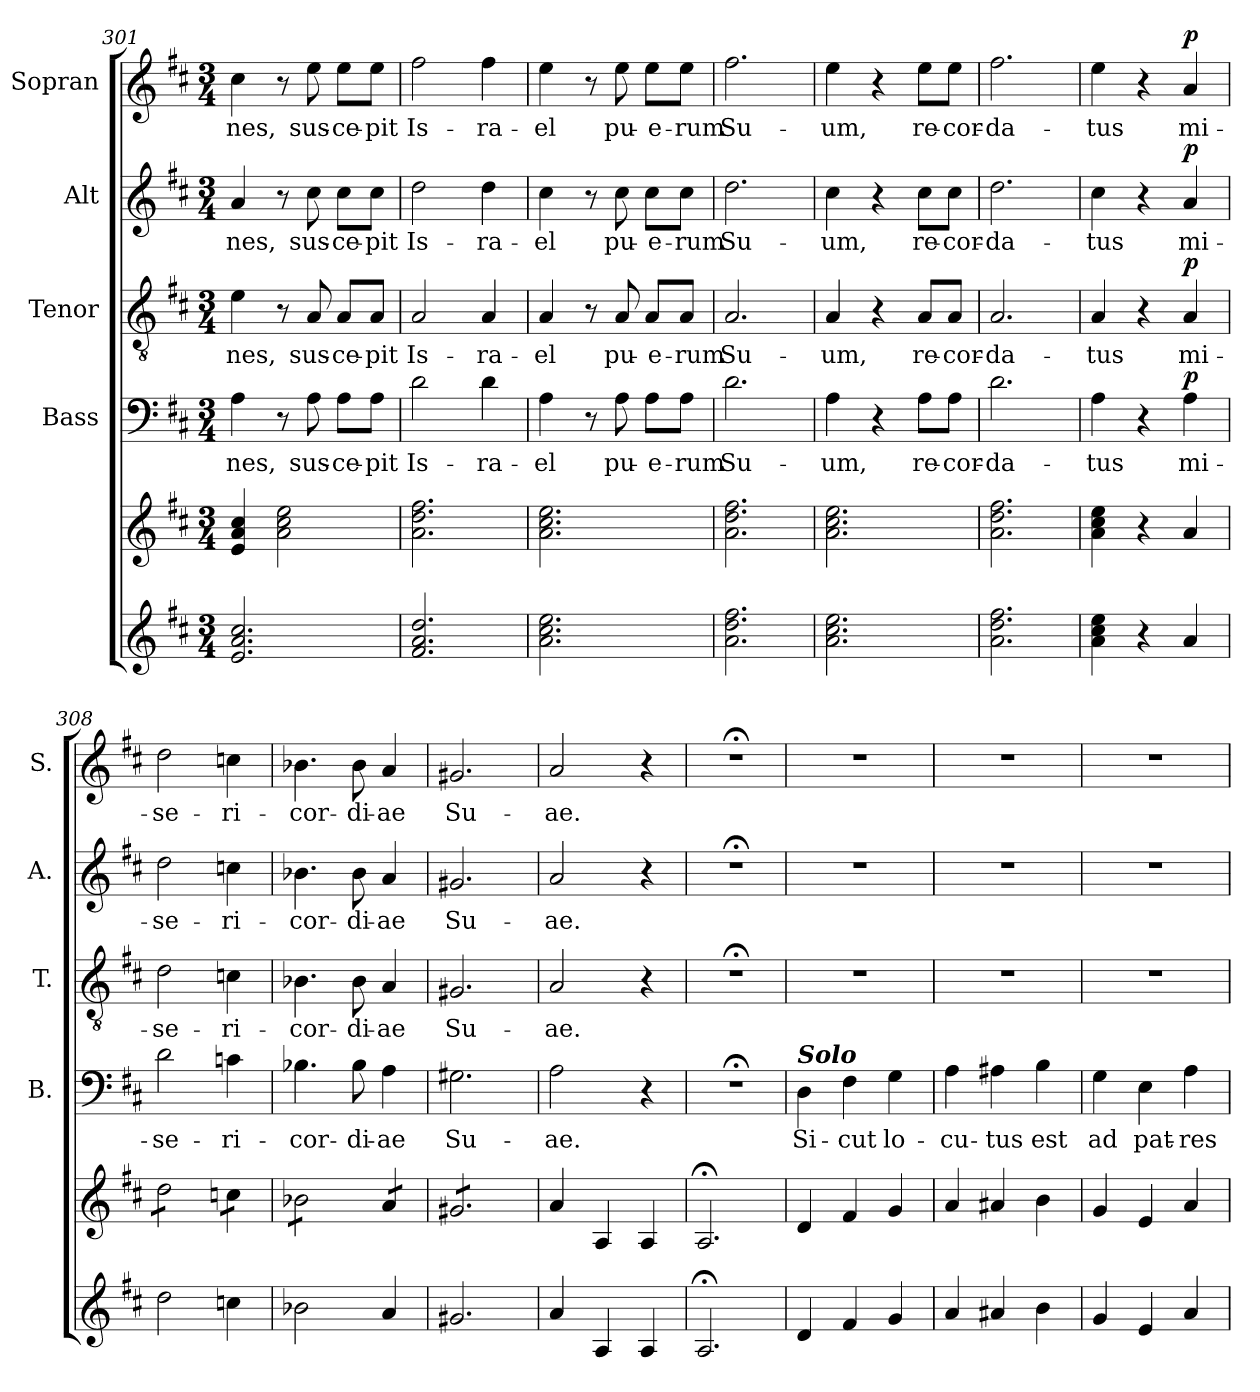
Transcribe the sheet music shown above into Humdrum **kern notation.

**kern	**kern	**kern	**text	**dynam	**kern	**text	**dynam	**kern	**text	**dynam	**kern	**text	**dynam
*part6	*part5	*part4	*part4	*part4	*part3	*part3	*part3	*part2	*part2	*part2	*part1	*part1	*part1
*staff6	*staff5	*staff4	*staff4	*staff4	*staff3	*staff3	*staff3	*staff2	*staff2	*staff2	*staff1	*staff1	*staff1
*	*	*I"Bass	*	*	*I"Tenor	*	*	*I"Alt	*	*	*I"Sopran	*	*
*	*	*I'B.	*	*	*I'T.	*	*	*I'A.	*	*	*I'S.	*	*
!!LO:PB:g=z
*clefG2	*clefG2	*clefF4	*	*	*clefGv2	*	*	*clefG2	*	*	*clefG2	*	*
*k[f#c#]	*k[f#c#]	*k[f#c#]	*	*	*k[f#c#]	*	*	*k[f#c#]	*	*	*k[f#c#]	*	*
*D:	*D:	*D:	*	*	*D:	*	*	*D:	*	*	*D:	*	*
*M3/4	*M3/4	*M3/4	*	*	*M3/4	*	*	*M3/4	*	*	*M3/4	*	*
=301	=301	=301	=301	=301	=301	=301	=301	=301	=301	=301	=301	=301	=301
!	!	!	!LO:LY:b	!	!	!LO:LY:b	!	!	!LO:LY:b	!	!	!LO:LY:b	!
2.e/ 2.a/ 2.cc#/	4e/ 4a/ 4cc#/	4A\	-nes,	.	4e\	-nes,	.	4a/	-nes,	.	4cc#\	-nes,	.
.	2a\ 2cc#\ 2ee\	8r	.	.	8r	.	.	8r	.	.	8r	.	.
!	!	!	!LO:LY:b	!	!	!LO:LY:b	!	!	!LO:LY:b	!	!	!LO:LY:b	!
.	.	8A\	sus-	.	8A/	sus-	.	8cc#\	sus-	.	8ee\	sus-	.
!	!	!	!LO:LY:b	!	!	!LO:LY:b	!	!	!LO:LY:b	!	!	!LO:LY:b	!
.	.	8A\L	-ce-	.	8A/L	-ce-	.	8cc#\L	-ce-	.	8ee\L	-ce-	.
!	!	!	!LO:LY:b	!	!	!LO:LY:b	!	!	!LO:LY:b	!	!	!LO:LY:b	!
.	.	8A\J	-pit	.	8A/J	-pit	.	8cc#\J	-pit	.	8ee\J	-pit	.
=302	=302	=302	=302	=302	=302	=302	=302	=302	=302	=302	=302	=302	=302
!	!	!	!LO:LY:b	!	!	!LO:LY:b	!	!	!LO:LY:b	!	!	!LO:LY:b	!
2.f#/ 2.a/ 2.dd/	2.a\ 2.dd\ 2.ff#\	2d\	Is-	.	2A/	Is-	.	2dd\	Is-	.	2ff#\	Is-	.
!	!	!	!LO:LY:b	!	!	!LO:LY:b	!	!	!LO:LY:b	!	!	!LO:LY:b	!
.	.	4d\	-ra-	.	4A/	-ra-	.	4dd\	-ra-	.	4ff#\	-ra-	.
=303	=303	=303	=303	=303	=303	=303	=303	=303	=303	=303	=303	=303	=303
!	!	!	!LO:LY:b	!	!	!LO:LY:b	!	!	!LO:LY:b	!	!	!LO:LY:b	!
2.a\ 2.cc#\ 2.ee\	2.a\ 2.cc#\ 2.ee\	4A\	-el	.	4A/	-el	.	4cc#\	-el	.	4ee\	-el	.
.	.	8r	.	.	8r	.	.	8r	.	.	8r	.	.
!	!	!	!LO:LY:b	!	!	!LO:LY:b	!	!	!LO:LY:b	!	!	!LO:LY:b	!
.	.	8A\	pu-	.	8A/	pu-	.	8cc#\	pu-	.	8ee\	pu-	.
!	!	!	!LO:LY:b	!	!	!LO:LY:b	!	!	!LO:LY:b	!	!	!LO:LY:b	!
.	.	8A\L	-e-	.	8A/L	-e-	.	8cc#\L	-e-	.	8ee\L	-e-	.
!	!	!	!LO:LY:b	!	!	!LO:LY:b	!	!	!LO:LY:b	!	!	!LO:LY:b	!
.	.	8A\J	-rum	.	8A/J	-rum	.	8cc#\J	-rum	.	8ee\J	-rum	.
=304	=304	=304	=304	=304	=304	=304	=304	=304	=304	=304	=304	=304	=304
!	!	!	!LO:LY:b	!	!	!LO:LY:b	!	!	!LO:LY:b	!	!	!LO:LY:b	!
2.a\ 2.dd\ 2.ff#\	2.a\ 2.dd\ 2.ff#\	2.d\	Su-	.	2.A/	Su-	.	2.dd\	Su-	.	2.ff#\	Su-	.
=305	=305	=305	=305	=305	=305	=305	=305	=305	=305	=305	=305	=305	=305
!	!	!	!LO:LY:b	!	!	!LO:LY:b	!	!	!LO:LY:b	!	!	!LO:LY:b	!
2.a\ 2.cc#\ 2.ee\	2.a\ 2.cc#\ 2.ee\	4A\	-um,	.	4A/	-um,	.	4cc#\	-um,	.	4ee\	-um,	.
.	.	4r	.	.	4r	.	.	4r	.	.	4r	.	.
!	!	!	!LO:LY:b	!	!	!LO:LY:b	!	!	!LO:LY:b	!	!	!LO:LY:b	!
.	.	8A\L	re-	.	8A/L	re-	.	8cc#\L	re-	.	8ee\L	re-	.
!	!	!	!LO:LY:b	!	!	!LO:LY:b	!	!	!LO:LY:b	!	!	!LO:LY:b	!
.	.	8A\J	-cor-	.	8A/J	-cor-	.	8cc#\J	-cor-	.	8ee\J	-cor-	.
!!LO:LB:g=z
=306	=306	=306	=306	=306	=306	=306	=306	=306	=306	=306	=306	=306	=306
!	!	!	!LO:LY:b	!	!	!LO:LY:b	!	!	!LO:LY:b	!	!	!LO:LY:b	!
2.a\ 2.dd\ 2.ff#\	2.a\ 2.dd\ 2.ff#\	2.d\	-da-	.	2.A/	-da-	.	2.dd\	-da-	.	2.ff#\	-da-	.
=307	=307	=307	=307	=307	=307	=307	=307	=307	=307	=307	=307	=307	=307
!	!	!	!LO:LY:b	!	!	!LO:LY:b	!	!	!LO:LY:b	!	!	!LO:LY:b	!
4a\ 4cc#\ 4ee\	4a\ 4cc#\ 4ee\	4A\	-tus	.	4A/	-tus	.	4cc#\	-tus	.	4ee\	-tus	.
4r	4r	4r	.	.	4r	.	.	4r	.	.	4r	.	.
!	!	!	!LO:LY:b	!LO:DY:a	!	!LO:LY:b	!LO:DY:a	!	!LO:LY:b	!LO:DY:a	!	!LO:LY:b	!LO:DY:a
4a/	4a/	4A\	mi-	p	4A/	mi-	p	4a/	mi-	p	4a/	mi-	p
=308	=308	=308	=308	=308	=308	=308	=308	=308	=308	=308	=308	=308	=308
!	!	!	!LO:LY:b	!	!	!LO:LY:b	!	!	!LO:LY:b	!	!	!LO:LY:b	!
*	*tremolo	*	*	*	*	*	*	*	*	*	*	*	*
2dd\	8dd\L	2d\	-se-	.	2d\	-se-	.	2dd\	-se-	.	2dd\	-se-	.
.	8dd\	.	.	.	.	.	.	.	.	.	.	.	.
.	8dd\	.	.	.	.	.	.	.	.	.	.	.	.
.	8dd\J	.	.	.	.	.	.	.	.	.	.	.	.
!	!	!	!LO:LY:b	!	!	!LO:LY:b	!	!	!LO:LY:b	!	!	!LO:LY:b	!
4ccn\	8ccn\L	4cn\	-ri-	.	4cn\	-ri-	.	4ccn\	-ri-	.	4ccn\	-ri-	.
.	8ccn\J	.	.	.	.	.	.	.	.	.	.	.	.
=309	=309	=309	=309	=309	=309	=309	=309	=309	=309	=309	=309	=309	=309
!	!	!	!LO:LY:b	!	!	!LO:LY:b	!	!	!LO:LY:b	!	!	!LO:LY:b	!
2b-X\	8b-X\L	4.B-X\	-cor-	.	4.B-X\	-cor-	.	4.b-X\	-cor-	.	4.b-X\	-cor-	.
.	8b-X\	.	.	.	.	.	.	.	.	.	.	.	.
.	8b-X\	.	.	.	.	.	.	.	.	.	.	.	.
!	!	!	!LO:LY:b	!	!	!LO:LY:b	!	!	!LO:LY:b	!	!	!LO:LY:b	!
.	8b-X\J	8B-\	-di-	.	8B-\	-di-	.	8b-\	-di-	.	8b-\	-di-	.
!	!	!	!LO:LY:b	!	!	!LO:LY:b	!	!	!LO:LY:b	!	!	!LO:LY:b	!
4a/	8a/L	4A\	-ae	.	4A/	-ae	.	4a/	-ae	.	4a/	-ae	.
.	8a/J	.	.	.	.	.	.	.	.	.	.	.	.
=310	=310	=310	=310	=310	=310	=310	=310	=310	=310	=310	=310	=310	=310
!	!	!	!LO:LY:b	!	!	!LO:LY:b	!	!	!LO:LY:b	!	!	!LO:LY:b	!
2.g#X/	8g#X/L	2.G#X\	Su-	.	2.G#X/	Su-	.	2.g#X/	Su-	.	2.g#X/	Su-	.
.	8g#X/	.	.	.	.	.	.	.	.	.	.	.	.
.	8g#X/	.	.	.	.	.	.	.	.	.	.	.	.
.	8g#X/	.	.	.	.	.	.	.	.	.	.	.	.
.	8g#X/	.	.	.	.	.	.	.	.	.	.	.	.
.	8g#X/J	.	.	.	.	.	.	.	.	.	.	.	.
*	*Xtremolo	*	*	*	*	*	*	*	*	*	*	*	*
=311	=311	=311	=311	=311	=311	=311	=311	=311	=311	=311	=311	=311	=311
!	!	!	!LO:LY:b	!	!	!LO:LY:b	!	!	!LO:LY:b	!	!	!LO:LY:b	!
4a/	4a/	2A\	-ae.	.	2A/	-ae.	.	2a/	-ae.	.	2a/	-ae.	.
4A/	4A/	.	.	.	.	.	.	.	.	.	.	.	.
4A/	4A/	4r	.	.	4r	.	.	4r	.	.	4r	.	.
=312	=312	=312	=312	=312	=312	=312	=312	=312	=312	=312	=312	=312	=312
!	!	!LO:N:vis=1	!	!	!LO:N:vis=1	!	!	!LO:N:vis=1	!	!	!LO:N:vis=1	!	!
2.A;</	2.A;</	2.r;<	.	.	2.r;<	.	.	2.r;<	.	.	2.r;<	.	.
!!LO:PB:g=z
=313	=313	=313	=313	=313	=313	=313	=313	=313	=313	=313	=313	=313	=313
!	!	!LO:TX:a:Bi:t=Solo	!	!	!	!	!	!	!	!	!	!	!
!	!	!	!LO:LY:b	!	!	!	!	!	!	!	!	!	!
4d/	4d/	4D\	Si-	.	2.r	.	.	2.r	.	.	2.r	.	.
!	!	!	!LO:LY:b	!	!	!	!	!	!	!	!	!	!
4f#/	4f#/	4F#\	-cut	.	.	.	.	.	.	.	.	.	.
!	!	!	!LO:LY:b	!	!	!	!	!	!	!	!	!	!
4g/	4g/	4G\	lo-	.	.	.	.	.	.	.	.	.	.
=314	=314	=314	=314	=314	=314	=314	=314	=314	=314	=314	=314	=314	=314
!	!	!	!LO:LY:b	!	!	!	!	!	!	!	!	!	!
4a/	4a/	4A\	-cu-	.	2.r	.	.	2.r	.	.	2.r	.	.
!	!	!	!LO:LY:b	!	!	!	!	!	!	!	!	!	!
4a#X/	4a#X/	4A#X\	-tus	.	.	.	.	.	.	.	.	.	.
!	!	!	!LO:LY:b	!	!	!	!	!	!	!	!	!	!
4b\	4b\	4B\	est	.	.	.	.	.	.	.	.	.	.
=315	=315	=315	=315	=315	=315	=315	=315	=315	=315	=315	=315	=315	=315
!	!	!	!LO:LY:b	!	!	!	!	!	!	!	!	!	!
4g/	4g/	4G\	ad	.	2.r	.	.	2.r	.	.	2.r	.	.
!	!	!	!LO:LY:b	!	!	!	!	!	!	!	!	!	!
4e/	4e/	4E\	pat-	.	.	.	.	.	.	.	.	.	.
!	!	!	!LO:LY:b	!	!	!	!	!	!	!	!	!	!
4a/	4a/	4A\	-res	.	.	.	.	.	.	.	.	.	.
=	=	=	=	=	=	=	=	=	=	=	=	=	=
*-	*-	*-	*-	*-	*-	*-	*-	*-	*-	*-	*-	*-	*-
